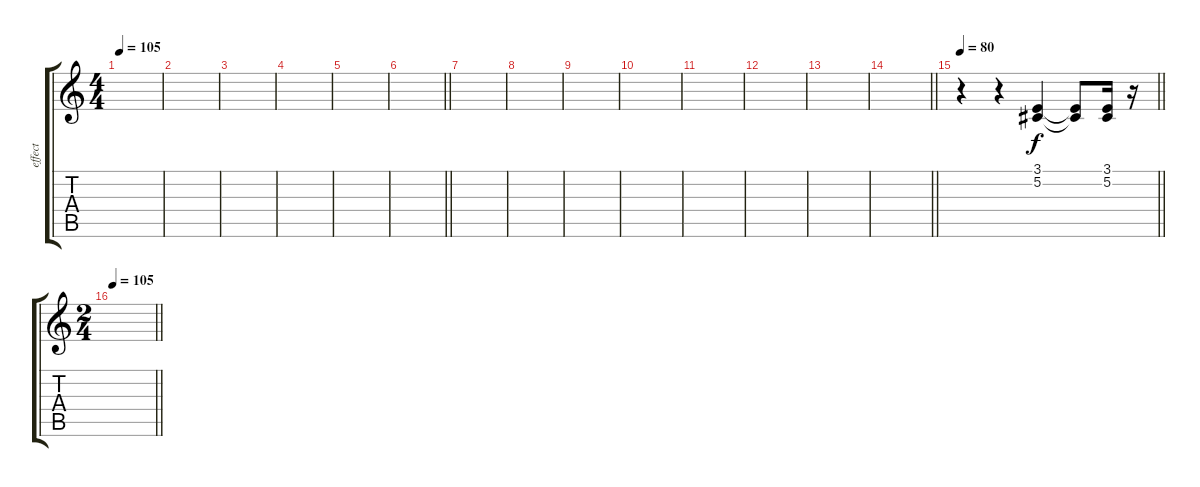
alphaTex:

\track ("effect" "effect") {instrument reversecymbal}
\staff {score tabs}
\tuning (Db4 Ab3 E3 B2 Gb2 B1) {hide}
\ts (4 4)
\tempo 105
\clef g2
\ks c
|
|
|
|
|
\barLineRight lightlight
|
\section ("" "")
|
|
|
|
|
|
|
\barLineRight lightlight
|
\section ("" "")
\tempo 80
\barLineRight lightlight
r.4 r.4 (3.1 5.2).4 (3.1{t} 5.2{t}).8 (3.1 5.2).16 r.16 |
\ts (2 4)
\tempo 105
\barLineRight lightlight
